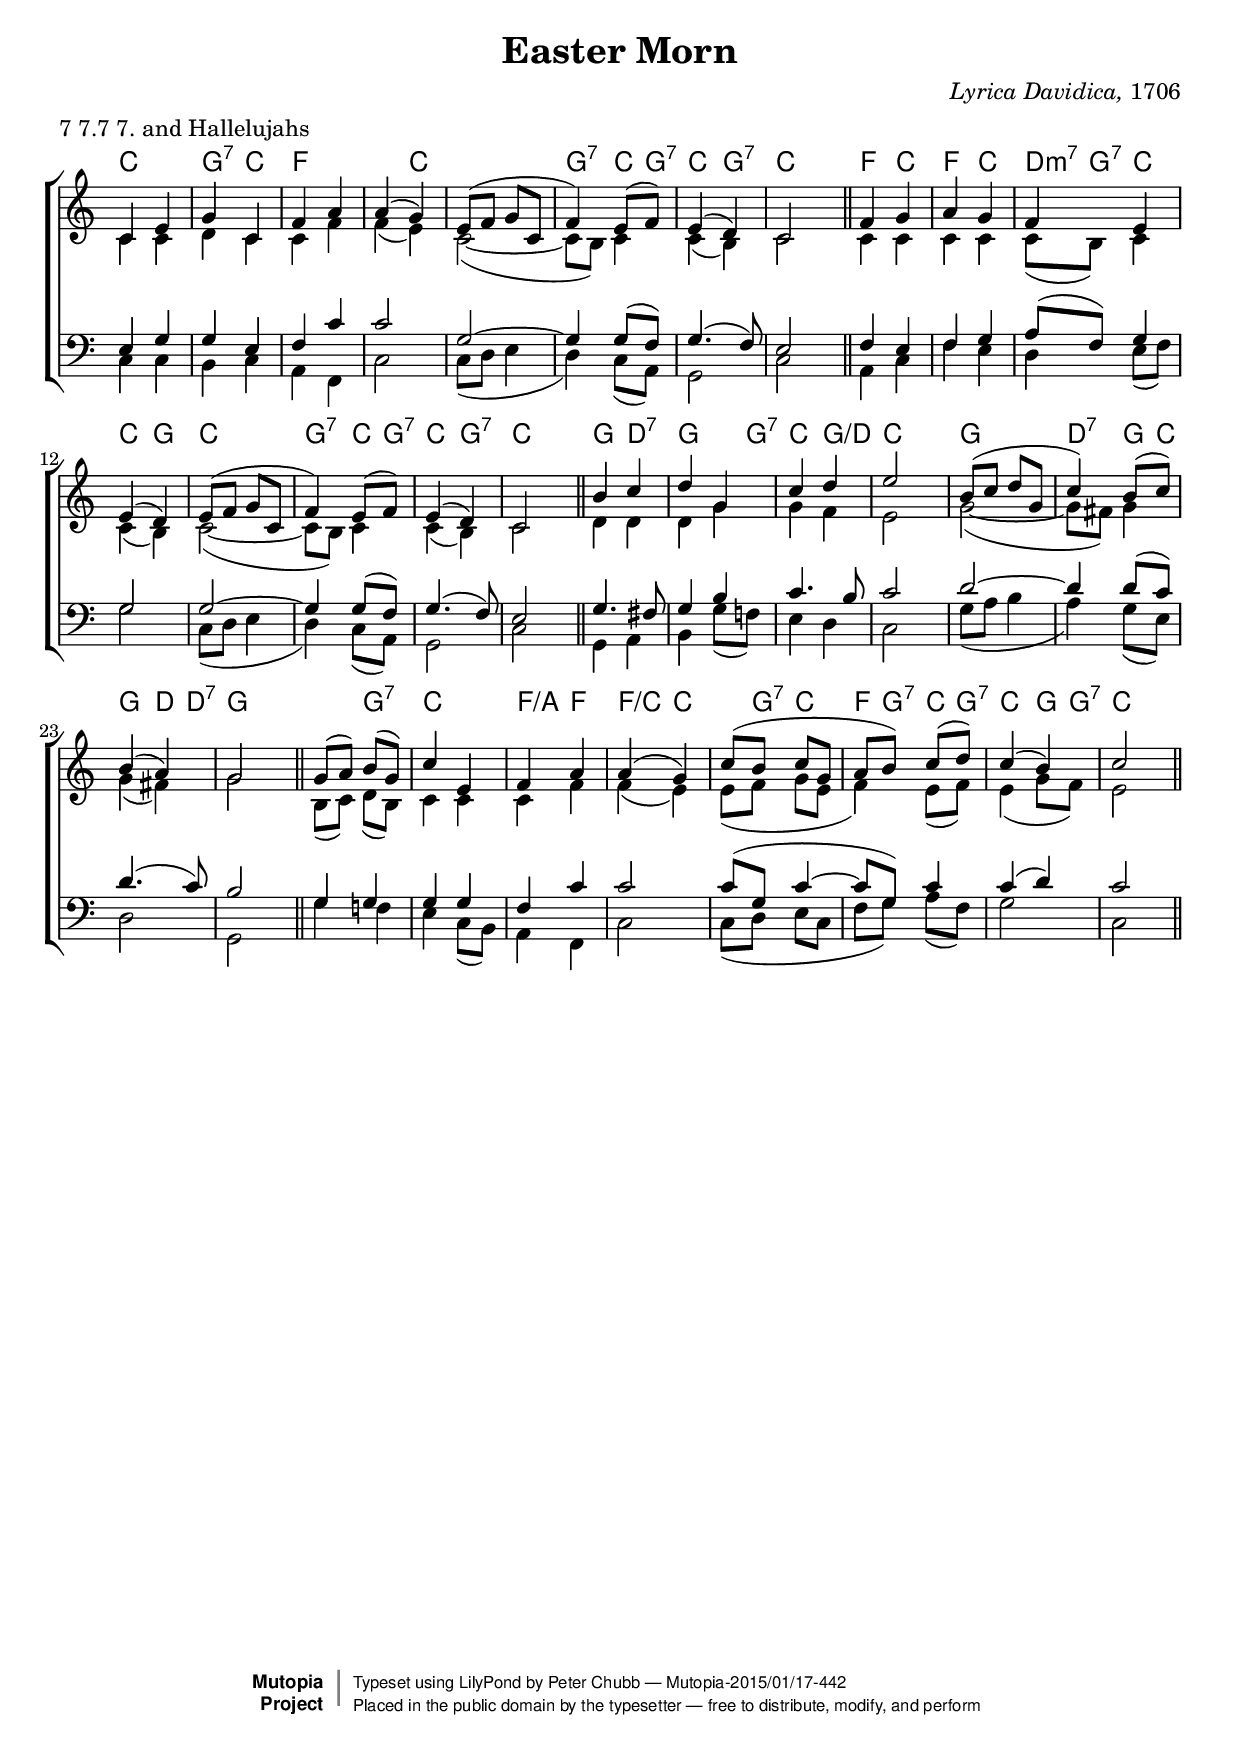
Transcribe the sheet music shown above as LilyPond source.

\version "2.18.2"

\header {
	title = "Easter Morn"
	composer = \markup { \italic {Lyrica Davidica,} 1706}
	meter = "7 7.7 7. and Hallelujahs"
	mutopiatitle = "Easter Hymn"
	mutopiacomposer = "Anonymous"
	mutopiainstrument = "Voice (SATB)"
	date = "1706"
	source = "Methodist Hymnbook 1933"
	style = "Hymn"
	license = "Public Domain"
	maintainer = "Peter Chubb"
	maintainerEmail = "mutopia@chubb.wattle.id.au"
	
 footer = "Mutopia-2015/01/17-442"
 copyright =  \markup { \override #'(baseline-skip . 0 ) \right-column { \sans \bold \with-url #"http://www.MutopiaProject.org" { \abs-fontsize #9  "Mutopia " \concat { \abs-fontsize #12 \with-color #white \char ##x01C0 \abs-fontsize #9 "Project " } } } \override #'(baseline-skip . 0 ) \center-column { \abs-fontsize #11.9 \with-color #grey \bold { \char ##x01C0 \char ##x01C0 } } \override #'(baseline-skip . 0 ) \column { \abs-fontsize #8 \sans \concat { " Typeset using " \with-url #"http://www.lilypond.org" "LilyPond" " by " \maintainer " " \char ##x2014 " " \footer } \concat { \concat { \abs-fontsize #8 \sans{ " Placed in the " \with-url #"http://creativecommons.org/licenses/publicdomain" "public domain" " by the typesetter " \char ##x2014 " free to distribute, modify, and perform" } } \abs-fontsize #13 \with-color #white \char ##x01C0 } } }
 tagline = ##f
}

global={
	\time 2/4
	\key c \major
	\skip 2*8 \bar "||"
	\skip 2*8 \bar "||"
	\skip 2*8 \bar "||"
	\skip 2*8 \bar "||"
}

sop=\relative c' {
	c4 e |
	g c, |
	f a |
	a ( g) |

	e8( f g c, |
	 f4) e8( f) |
	e4( d) |
	c2

	f4 g |
	a g |
	f e |
	e( d) |

	e8( f g c, |
	 f4) e8( f) |
	e4( d) |
	c2
	
	b'4 c |
	d g, |
	c d |
	e2 
	b8( c d g, |
	 c4) b8 ( c) |
	b4( a)|
	g2

	g8( a) b( g) |
	c4 e, |
	f a |
	a( g) |
	c8(b c g |
	a b) c( d) |
	c4( b) |
	c2
}

alto=\relative c'{
	c4 c |
	d c |
	c f |
	f( e) |

	c2(~ |
	c8  b) c4 |
	c( b) |
	c2

	c4 c |
	c c  |
	c8( b) c4 |
	c( b) |
	c2(~ |
	c8 b) c4 |
	c( b) |
	c2

	d4 d |
	d g |
	g f |
	e2 |
	g2 ( ~ |
	g8  fis) g4 |
	g( fis) |
	g2 |

	b,8( c) d( b) |
	c4 c |
	c f |
	f( e) |
	e8( f g e |
	 f4)  e8( f) |
	e4( g8 f) |
	e2
}

tenor =  \relative c {
	e4 g |
	g e |
	f c'|
	c2 |

	g2~|
	g4 g8( f) |
	g4.( f8) |
	e2 |

	f4 e |
	f g |
	a8( f) g4 |
	g2 |

	g2~ |
	g4 g8( f)|
	g4.( f8) |
	e2 |

	g4. fis8 |
	g4 b |
	c4. b8 |
	c2 |

	d2 ~ |
	d4 d8( c) |
	d4.( c8) |
	b2 |

	g4 g |
	g g |
	f c' |
	c2 |

	c8( g c4~ |
	c8  g) c4 |
	c( d)|
	c2
}

bass=\relative c {
	c4 c |
	b c |
	a f |
	c'2 |

	c8( d e4 |
	 d) c8( a) |
	g2 |
	c2 |

	a4 c |
	f e |
	d e8( f) |
	g2 |

	c,8( d e4 |
	 d) c8( a) |
	g2 |
	c2

	g4 a |
	b g'8( f!) |
	e4 d |
	c2 |
	g'8(a b4 |
	 a) g8( e) |
	d2 |
	g, |

	g'4 f! |
	e c8( b) |
	a4 f |
	c'2 |

	c8( d e c |
	f g) a( f) |
	g2 |
	c,
}

upper=\context Staff = "upper" <<
	\clef "treble"
	\context Voice = "sop" { \voiceOne \sop}
	\context Voice = "alto" { \voiceTwo \alto}
	\global
>>

lower=\context Staff = "lower" <<
	\clef "bass"
	\context Voice = "tenor" {\voiceOne \tenor}
	\context Voice = "bass" { \voiceTwo \bass}
	\global

>>

accomp = \chordmode {
    c4 c |
    g:7 c |
    f f |
    f c |
    c2 |
    g4:7 c8 g:7 |
    c4 g:7 |
    c c |

    f4 c|
    f c |
    d8:m7 g:7 c4 |
    c g |
   
    c c |
    g:7 c8 g:7 |
    c4 g:7 |
    c c |

    g d:7 |
    g g8 g:7 |
    c4 g/d |
    c c |

    g g |
    d:7 g8 c |
    g4 d8 d:7 |
    g4 g |

    g g:7 |
    c c |
    f/a f |
    f/c c |
   
    c8 g:7 c4 |
    f8 g:7 c g:7 |
    c4 g8 g:7 |
    c4 c

}

\score {

        \context ChoirStaff <<
		\context ChordNames \accomp
		\upper
		\lower
	>>
	\layout{
		indent = 0.0\pt
		\context {
		    \Staff
		    \remove "Time_signature_engraver"
		}
		\context {
			\ChordNames
%		 \override ChordName.word-space = #1
		 \override ChordName.style = #'american
			chordChanges = ##t
		}
	}
}
\score{ % Separate score for midi, otherwise notes on separate 
	% staves that are unisons don't get sounded.
	<<
	    \global
		\context Staff = "a" {
		    \set Staff.midiInstrument = "tenor sax" 
			\sop
		}
		\context Staff = "b" << % \alto \tenor \bass
		    \context ChordNames \accomp >>
	>>
	
  \midi {
    \tempo 4 = 120
    }


}
